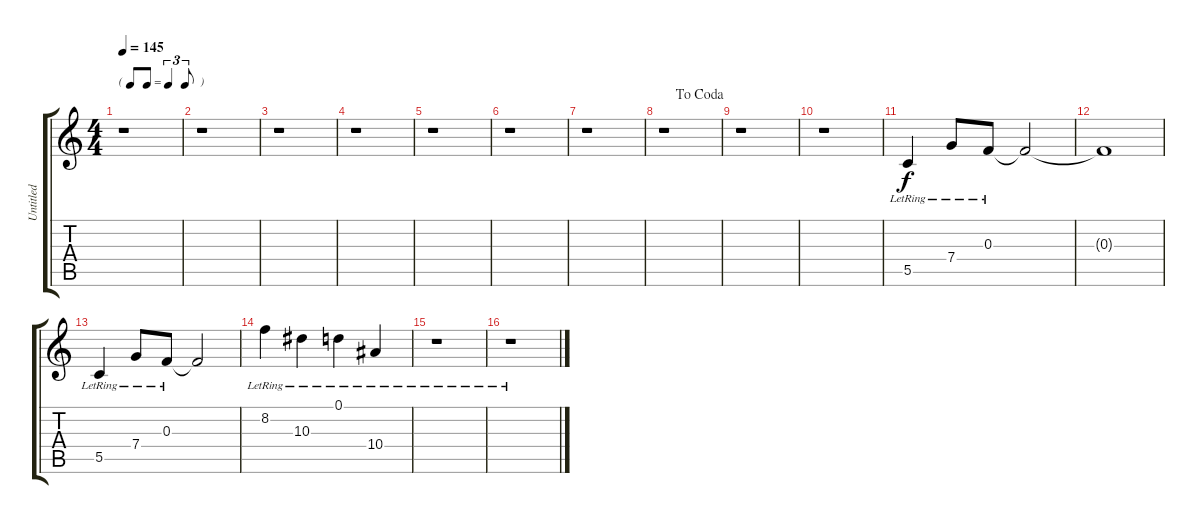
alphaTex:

\track ("Untitled" "Untitled") {instrument electricguitarclean}
\staff {score tabs}
\tuning (D4 A3 F3 C3 G2 C2) {hide}
\ts (4 4)
\tf triplet8th
\tempo 145
\clef g2
\ks c
r.1{dy f} |
r.1 |
r.1 |
r.1 |
r.1 |
r.1 |
r.1 |
\jump dacoda
r.1 |
r.1 |
r.1 |
5.5{lr}.4 7.4{lr}.8 0.3{lr}.8 0.3{t}.2 |
0.3{t}.1 |
5.5{lr}.4 7.4{lr}.8 0.3{lr}.8 0.3{t}.2 |
8.2{lr}.4 10.3{lr}.4 0.1{lr}.4 10.4{lr}.4 |
r.1 |
r.1
